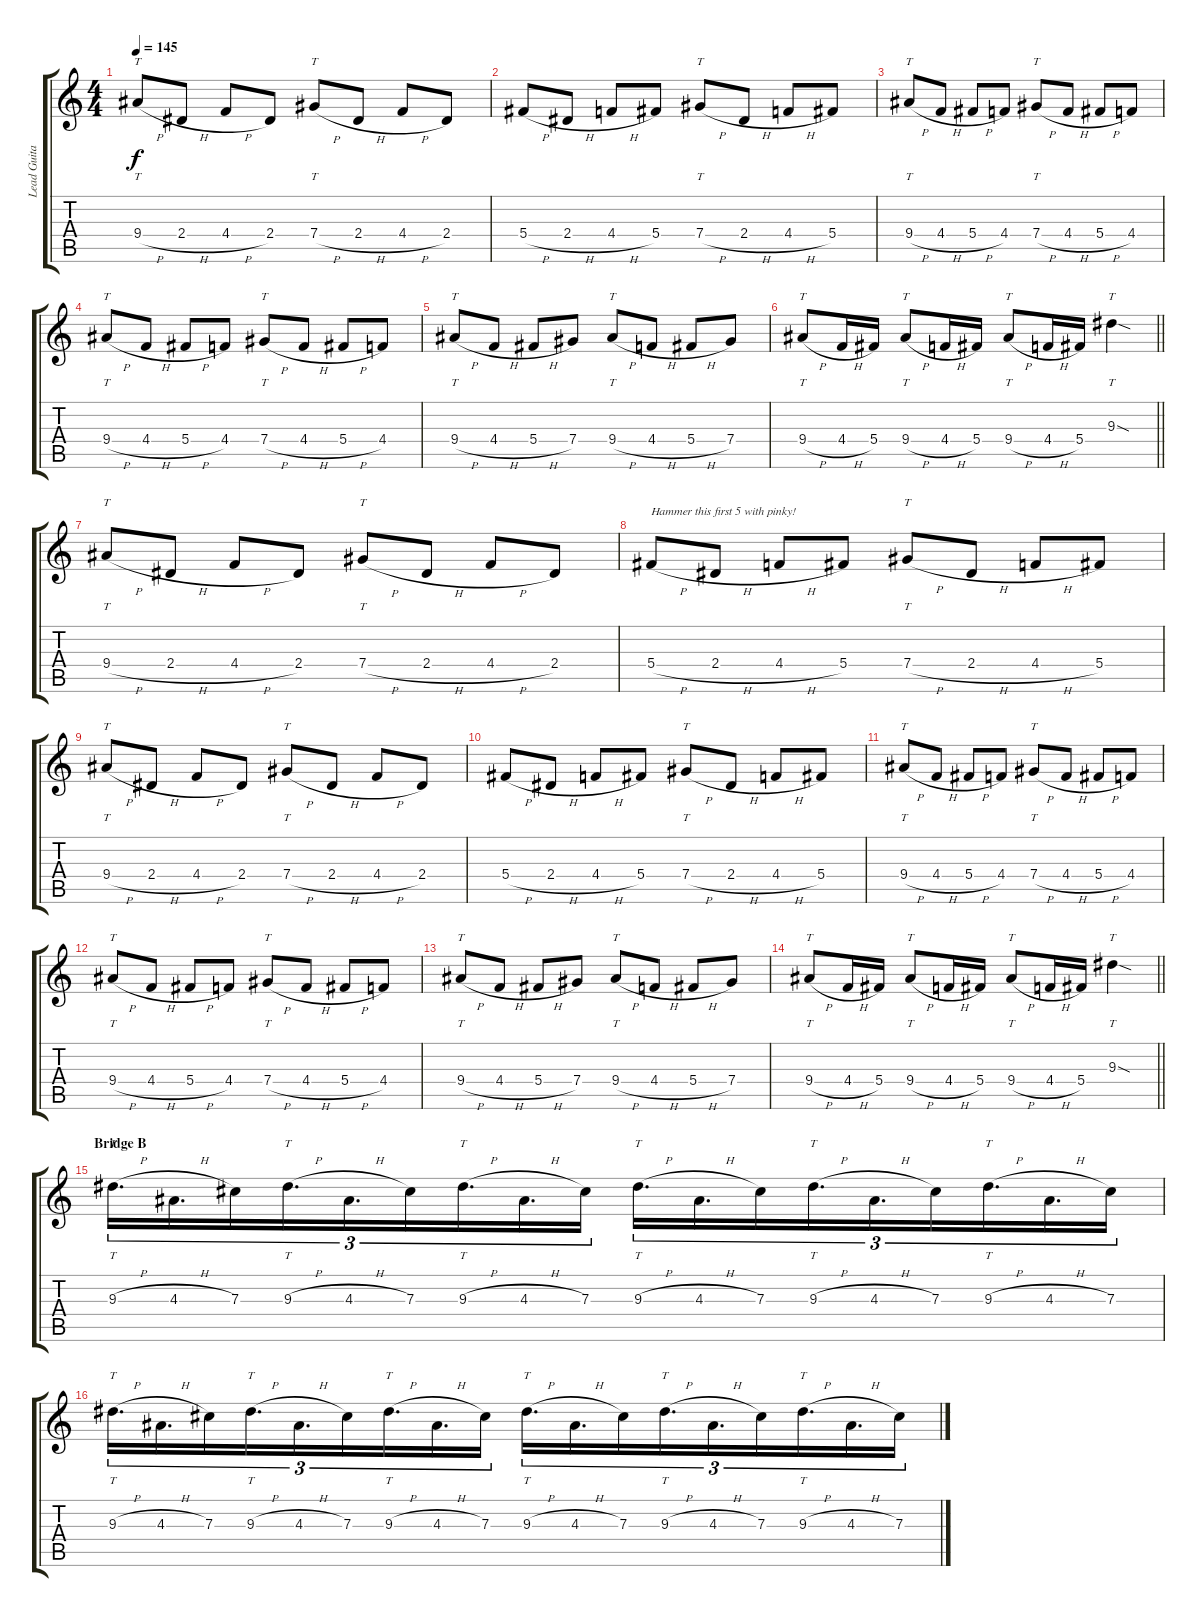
\track ("Lead Guitar" "Lead Guita") {instrument distortionguitar}
\staff {score tabs}
\tuning (Eb4 Bb3 Gb3 Db3 Ab2 Db2) {hide}
\ts (4 4)
\tempo 145
\clef g2
\ks c
9.4{h}.8{tt dy f} 2.4{h}.8 4.4{h}.8 2.4.8 7.4{h}.8{tt} 2.4{h}.8 4.4{h}.8 2.4.8 |
5.4{h}.8 2.4{h}.8 4.4{h}.8 5.4.8 7.4{h}.8{tt} 2.4{h}.8 4.4{h}.8 5.4.8 |
9.4{h}.8{tt} 4.4{h}.8 5.4{h}.8 4.4.8 7.4{h}.8{tt} 4.4{h}.8 5.4{h}.8 4.4.8 |
9.4{h}.8{tt} 4.4{h}.8 5.4{h}.8 4.4.8 7.4{h}.8{tt} 4.4{h}.8 5.4{h}.8 4.4.8 |
9.4{h}.8{tt} 4.4{h}.8 5.4{h}.8 7.4.8 9.4{h}.8{tt} 4.4{h}.8 5.4{h}.8 7.4.8 |
\barLineRight lightlight
9.4{h}.8{tt} 4.4{h}.16 5.4.16 9.4{h}.8{tt} 4.4{h}.16 5.4.16 9.4{h}.8{tt} 4.4{h}.16 5.4.16 9.3{sod}.4{tt} |
\section ("" "")
9.4{h}.8{tt} 2.4{h}.8 4.4{h}.8 2.4.8 7.4{h}.8{tt} 2.4{h}.8 4.4{h}.8 2.4.8 |
5.4{h}.8{txt "Hammer this first 5 with pinky!"} 2.4{h}.8 4.4{h}.8 5.4.8 7.4{h}.8{tt} 2.4{h}.8 4.4{h}.8 5.4.8 |
9.4{h}.8{tt} 2.4{h}.8 4.4{h}.8 2.4.8 7.4{h}.8{tt} 2.4{h}.8 4.4{h}.8 2.4.8 |
5.4{h}.8 2.4{h}.8 4.4{h}.8 5.4.8 7.4{h}.8{tt} 2.4{h}.8 4.4{h}.8 5.4.8 |
9.4{h}.8{tt} 4.4{h}.8 5.4{h}.8 4.4.8 7.4{h}.8{tt} 4.4{h}.8 5.4{h}.8 4.4.8 |
9.4{h}.8{tt} 4.4{h}.8 5.4{h}.8 4.4.8 7.4{h}.8{tt} 4.4{h}.8 5.4{h}.8 4.4.8 |
9.4{h}.8{tt} 4.4{h}.8 5.4{h}.8 7.4.8 9.4{h}.8{tt} 4.4{h}.8 5.4{h}.8 7.4.8 |
\barLineRight lightlight
9.4{h}.8{tt} 4.4{h}.16 5.4.16 9.4{h}.8{tt} 4.4{h}.16 5.4.16 9.4{h}.8{tt} 4.4{h}.16 5.4.16 9.3{sod}.4{tt} |
\section ("" "Bridge B")
9.3{h}.16{tt d tu (3 2)} 4.3{h}.16{d tu (3 2)} 7.3.16{tu (3 2)} 9.3{h}.16{tt d tu (3 2)} 4.3{h}.16{d tu (3 2)} 7.3.16{tu (3 2)} 9.3{h}.16{tt d tu (3 2)} 4.3{h}.16{d tu (3 2)} 7.3.16{tu (3 2)} 9.3{h}.16{tt d tu (3 2)} 4.3{h}.16{d tu (3 2)} 7.3.16{tu (3 2)} 9.3{h}.16{tt d tu (3 2)} 4.3{h}.16{d tu (3 2)} 7.3.16{tu (3 2)} 9.3{h}.16{tt d tu (3 2)} 4.3{h}.16{d tu (3 2)} 7.3.16{tu (3 2)} |
9.3{h}.16{tt d tu (3 2)} 4.3{h}.16{d tu (3 2)} 7.3.16{tu (3 2)} 9.3{h}.16{tt d tu (3 2)} 4.3{h}.16{d tu (3 2)} 7.3.16{tu (3 2)} 9.3{h}.16{tt d tu (3 2)} 4.3{h}.16{d tu (3 2)} 7.3.16{tu (3 2)} 9.3{h}.16{tt d tu (3 2)} 4.3{h}.16{d tu (3 2)} 7.3.16{tu (3 2)} 9.3{h}.16{tt d tu (3 2)} 4.3{h}.16{d tu (3 2)} 7.3.16{tu (3 2)} 9.3{h}.16{tt d tu (3 2)} 4.3{h}.16{d tu (3 2)} 7.3.16{tu (3 2)}
